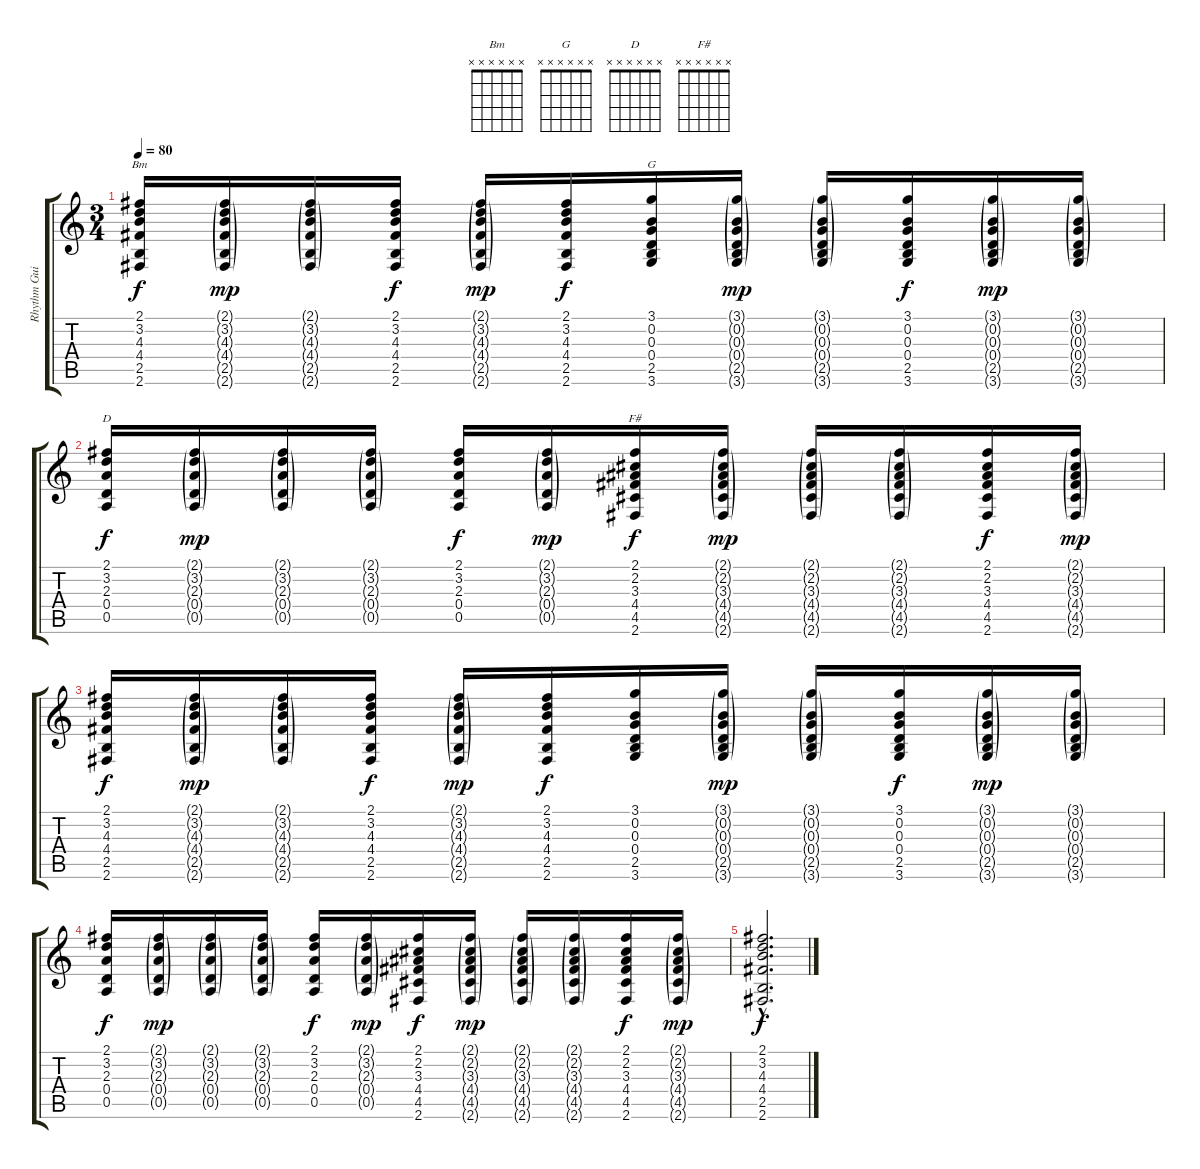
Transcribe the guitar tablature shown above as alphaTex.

\track ("Rhythm Guitar" "Rhythm Gui") {instrument acousticguitarnylon}
\staff {score tabs}
\tuning (E4 B3 G3 D3 A2 E2) {hide}
\chord ("Bm" x x x x x x)
\chord ("G" x x x x x x)
\chord ("D" x x x x x x)
\chord ("F#" x x x x x x)
\ts (3 4)
\tempo 80
\clef g2
\ks c
(2.1 3.2 4.3 4.4 2.5 2.6).16{ch "Bm" dy f} (2.1{g} 3.2{g} 4.3{g} 4.4{g} 2.5{g} 2.6{g}).16{dy mp} (2.1{g} 3.2{g} 4.3{g} 4.4{g} 2.5{g} 2.6{g}).16 (2.1 3.2 4.3 4.4 2.5 2.6).16{dy f} (2.1{g} 3.2{g} 4.3{g} 4.4{g} 2.5{g} 2.6{g}).16{dy mp} (2.1 3.2 4.3 4.4 2.5 2.6).16{dy f} (3.1 0.2 0.3 0.4 2.5 3.6).16{ch "G"} (3.1{g} 0.2{g} 0.3{g} 0.4{g} 2.5{g} 3.6{g}).16{dy mp} (3.1{g} 0.2{g} 0.3{g} 0.4{g} 2.5{g} 3.6{g}).16 (3.1 0.2 0.3 0.4 2.5 3.6).16{dy f} (3.1{g} 0.2{g} 0.3{g} 0.4{g} 2.5{g} 3.6{g}).16{dy mp} (3.1{g} 0.2{g} 0.3{g} 0.4{g} 2.5{g} 3.6{g}).16 |
(2.1 3.2 2.3 0.4 0.5).16{ch "D" dy f} (2.1{g} 3.2{g} 2.3{g} 0.4{g} 0.5{g}).16{dy mp} (2.1{g} 3.2{g} 2.3{g} 0.4{g} 0.5{g}).16 (2.1{g} 3.2{g} 2.3{g} 0.4{g} 0.5{g}).16 (2.1 3.2 2.3 0.4 0.5).16{dy f} (2.1{g} 3.2{g} 2.3{g} 0.4{g} 0.5{g}).16{dy mp} (2.1 2.2 3.3 4.4 4.5 2.6).16{ch "F#" dy f} (2.1{g} 2.2{g} 3.3{g} 4.4{g} 4.5{g} 2.6{g}).16{dy mp} (2.1{g} 2.2{g} 3.3{g} 4.4{g} 4.5{g} 2.6{g}).16 (2.1{g} 2.2{g} 3.3{g} 4.4{g} 4.5{g} 2.6{g}).16 (2.1 2.2 3.3 4.4 4.5 2.6).16{dy f} (2.1{g} 2.2{g} 3.3{g} 4.4{g} 4.5{g} 2.6{g}).16{dy mp} |
(2.1 3.2 4.3 4.4 2.5 2.6).16{dy f} (2.1{g} 3.2{g} 4.3{g} 4.4{g} 2.5{g} 2.6{g}).16{dy mp} (2.1{g} 3.2{g} 4.3{g} 4.4{g} 2.5{g} 2.6{g}).16 (2.1 3.2 4.3 4.4 2.5 2.6).16{dy f} (2.1{g} 3.2{g} 4.3{g} 4.4{g} 2.5{g} 2.6{g}).16{dy mp} (2.1 3.2 4.3 4.4 2.5 2.6).16{dy f} (3.1 0.2 0.3 0.4 2.5 3.6).16 (3.1{g} 0.2{g} 0.3{g} 0.4{g} 2.5{g} 3.6{g}).16{dy mp} (3.1{g} 0.2{g} 0.3{g} 0.4{g} 2.5{g} 3.6{g}).16 (3.1 0.2 0.3 0.4 2.5 3.6).16{dy f} (3.1{g} 0.2{g} 0.3{g} 0.4{g} 2.5{g} 3.6{g}).16{dy mp} (3.1{g} 0.2{g} 0.3{g} 0.4{g} 2.5{g} 3.6{g}).16 |
(2.1 3.2 2.3 0.4 0.5).16{dy f} (2.1{g} 3.2{g} 2.3{g} 0.4{g} 0.5{g}).16{dy mp} (2.1{g} 3.2{g} 2.3{g} 0.4{g} 0.5{g}).16 (2.1{g} 3.2{g} 2.3{g} 0.4{g} 0.5{g}).16 (2.1 3.2 2.3 0.4 0.5).16{dy f} (2.1{g} 3.2{g} 2.3{g} 0.4{g} 0.5{g}).16{dy mp} (2.1 2.2 3.3 4.4 4.5 2.6).16{dy f} (2.1{g} 2.2{g} 3.3{g} 4.4{g} 4.5{g} 2.6{g}).16{dy mp} (2.1{g} 2.2{g} 3.3{g} 4.4{g} 4.5{g} 2.6{g}).16 (2.1{g} 2.2{g} 3.3{g} 4.4{g} 4.5{g} 2.6{g}).16 (2.1 2.2 3.3 4.4 4.5 2.6).16{dy f} (2.1{g} 2.2{g} 3.3{g} 4.4{g} 4.5{g} 2.6{g}).16{dy mp} |
(2.1{hac} 3.2{hac} 4.3{hac} 4.4{hac} 2.5{hac} 2.6{hac}).2{d dy f}
